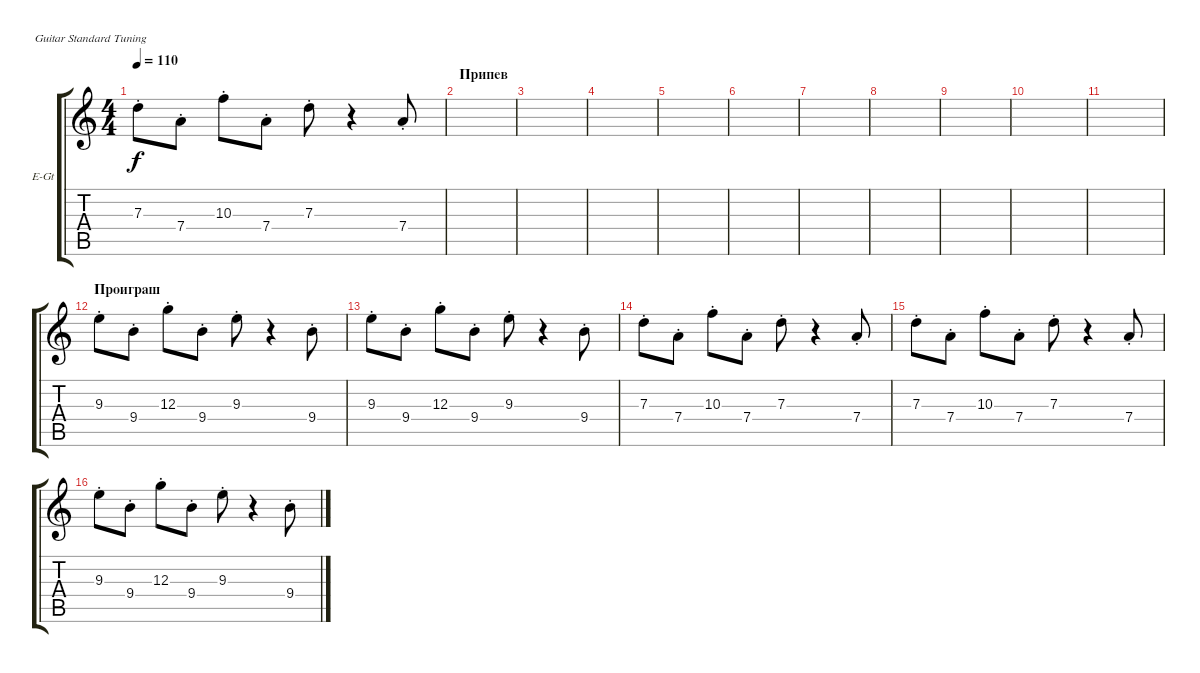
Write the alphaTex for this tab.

\defaultSystemsLayout 4
\bracketExtendMode groupsimilarinstruments
\firstSystemTrackNameOrientation horizontal
\otherSystemsTrackNameOrientation horizontal
\track ("Г. Каспарян" "E-Gt") {instrument electricguitarclean}
\staff {score tabs}
\tuning (E4 B3 G3 D3 A2 E2)
\ts (4 4)
\tempo 110
\clef g2
\ks c
7.3{st}.8{dy f} 7.4{st}.8 10.3{st}.8 7.4{st}.8 7.3{st}.8 r.4 7.4{st}.8 |
\section ("" "Припев")
|
|
|
|
|
|
|
|
|
|
\section ("" "Проиграш")
9.3{st}.8 9.4{st}.8 12.3{st}.8 9.4{st}.8 9.3{st}.8 r.4 9.4{st}.8 |
9.3{st}.8 9.4{st}.8 12.3{st}.8 9.4{st}.8 9.3{st}.8 r.4 9.4{st}.8 |
7.3{st}.8 7.4{st}.8 10.3{st}.8 7.4{st}.8 7.3{st}.8 r.4 7.4{st}.8 |
7.3{st}.8 7.4{st}.8 10.3{st}.8 7.4{st}.8 7.3{st}.8 r.4 7.4{st}.8 |
9.3{st}.8 9.4{st}.8 12.3{st}.8 9.4{st}.8 9.3{st}.8 r.4 9.4{st}.8
